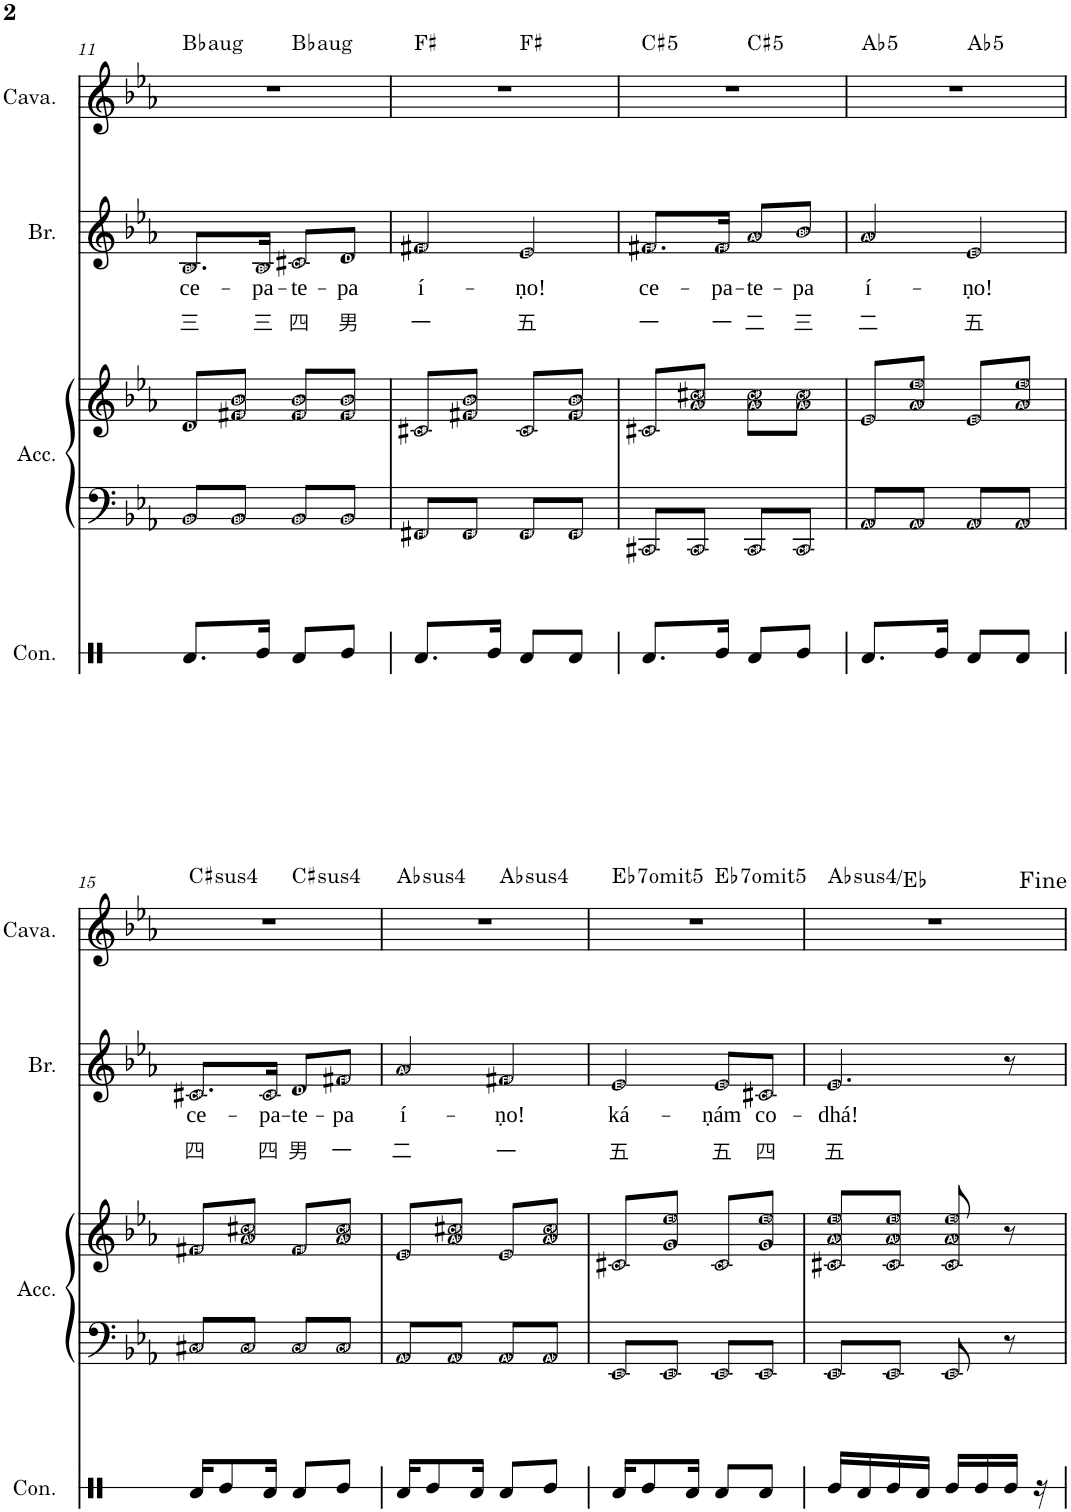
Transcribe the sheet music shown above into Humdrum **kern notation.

**kern	**kern	**kern	**kern	**text	**text	**kern	**harte
*part4	*part3	*part3	*part2	*part2	*part2	*part1	*part1
*staff5	*staff4	*staff3	*staff2	*staff2	*staff2	*staff1	*
*I"Congas	*I"Accordion	*	*I"Brač	*	*	*I"Cavaquinho	*
*I'Con.	*I'Acc.	*	*I'Br.	*	*	*I'Cava.	*
!!LO:PB:g=z
*clefX	*clefF4	*clefG2	*clefG2	*	*	*clefG2	*
*k[]	*k[b-e-a-]	*k[b-e-a-]	*k[b-e-a-]	*	*	*k[b-e-a-]	*
*M2/4	*M2/4	*M2/4	*M2/4	*	*	*M2/4	*
=11	=11	=11	=11	=11	=11	=11	=11
!	!	!	!	!LO:LY:b	!LO:LY:b	!	!LO:H:kt=aug
*	*	*	*	*	*	*^	*
8.Rd/L	8BB-/L	8d/L	8.B-/L	ce-	三	2r	4ryy	Bb:aug
.	8BB-/J	8f#X/ 8b-/J	.	.	.	.	.	.
!	!	!	!	!LO:LY:b	!LO:LY:b	!	!	!
16Re/Jk	.	.	16B-/Jk	-pa-	三	.	.	.
!	!	!	!	!LO:LY:b	!LO:LY:b	!	!	!LO:H:kt=aug
8Rd/L	8BB-/L	8f#/ 8b-/L	8c#X/L	-te-	四	.	4ryy	Bb:aug
!	!	!	!	!LO:LY:b	!LO:LY:b	!	!	!
8Re/J	8BB-/J	8f#/ 8b-/J	8d/J	-pa	男	.	.	.
=12	=12	=12	=12	=12	=12	=12	=12	=12
!	!	!	!	!LO:LY:b	!LO:LY:b	!	!	!
8.Rd/L	8FF#X/L	8c#X/L	4f#X/	í-	一	2r	4ryy	F#:maj
.	8FF#/J	8f#X/ 8b-/J	.	.	.	.	.	.
16Re/Jk	.	.	.	.	.	.	.	.
!	!	!	!	!LO:LY:b	!LO:LY:b	!	!	!
8Rd/L	8FF#/L	8c#/L	4e-/	-ṇo!	五	.	4ryy	F#:maj
8Rd/J	8FF#/J	8f#/ 8b-/J	.	.	.	.	.	.
=13	=13	=13	=13	=13	=13	=13	=13	=13
!	!	!	!	!LO:LY:b	!LO:LY:b	!	!	!LO:H:kt=5
8.Rd/L	8CC#X/L	8c#X/L	8.f#X/L	ce-	一	2r	4ryy	C#:(1,5)
.	8CC#/J	8a-/ 8cc#X/J	.	.	.	.	.	.
!	!	!	!	!LO:LY:b	!LO:LY:b	!	!	!
16Re/Jk	.	.	16f#/Jk	-pa-	一	.	.	.
!	!	!	!	!LO:LY:b	!LO:LY:b	!	!	!LO:H:kt=5
8Rd/L	8CC#/L	8a-\ 8cc#\L	8a-/L	-te-	二	.	4ryy	C#:(1,5)
!	!	!	!	!LO:LY:b	!LO:LY:b	!	!	!
8Re/J	8CC#/J	8a-\ 8cc#\J	8b-/J	-pa	三	.	.	.
=14	=14	=14	=14	=14	=14	=14	=14	=14
!	!	!	!	!LO:LY:b	!LO:LY:b	!	!	!LO:H:kt=5
8.Rd/L	8AA-/L	8e-/L	4a-/	í-	二	2r	4ryy	Ab:(1,5)
.	8AA-/J	8a-/ 8ee-/J	.	.	.	.	.	.
16Re/Jk	.	.	.	.	.	.	.	.
!	!	!	!	!LO:LY:b	!LO:LY:b	!	!	!LO:H:kt=5
8Rd/L	8AA-/L	8e-/L	4e-/	-ṇo!	五	.	4ryy	Ab:(1,5)
8Rd/J	8AA-/J	8a-/ 8ee-/J	.	.	.	.	.	.
!!LO:LB:g=z	!!
=15	=15	=15	=15	=15	=15	=15	=15	=15
!	!	!	!	!LO:LY:b	!LO:LY:b	!	!	!LO:H:kt=4
16Rd/KL	8C#X/L	8f#X/L	8.c#X/L	ce-	四	2r	4ryy	C#:sus4
8Re/	.	.	.	.	.	.	.	.
.	8C#/J	8a-/ 8cc#X/J	.	.	.	.	.	.
!	!	!	!	!LO:LY:b	!LO:LY:b	!	!	!
16Rd/Jk	.	.	16c#/Jk	-pa-	四	.	.	.
!	!	!	!	!LO:LY:b	!LO:LY:b	!	!	!LO:H:kt=4
8Rd/L	8C#/L	8f#/L	8d/L	-te-	男	.	4ryy	C#:sus4
!	!	!	!	!LO:LY:b	!LO:LY:b	!	!	!
8Re/J	8C#/J	8a-/ 8cc#/J	8f#X/J	-pa	一	.	.	.
=16	=16	=16	=16	=16	=16	=16	=16	=16
!	!	!	!	!LO:LY:b	!LO:LY:b	!	!	!LO:H:kt=4
16Rd/KL	8AA-/L	8e-/L	4a-/	í-	二	2r	4ryy	Ab:sus4
8Re/	.	.	.	.	.	.	.	.
.	8AA-/J	8a-/ 8cc#X/J	.	.	.	.	.	.
16Rd/Jk	.	.	.	.	.	.	.	.
!	!	!	!	!LO:LY:b	!LO:LY:b	!	!	!LO:H:kt=4
8Rd/L	8AA-/L	8e-/L	4f#X/	-ṇo!	一	.	4ryy	Ab:sus4
8Re/J	8AA-/J	8a-/ 8cc#/J	.	.	.	.	.	.
=17	=17	=17	=17	=17	=17	=17	=17	=17
!	!	!	!	!LO:LY:b	!LO:LY:b	!	!	!LO:H:kt=7
16Rd/KL	8EE-/L	8c#X/L	4e-/	ká-	五	2r	4ryy	Eb:7(*5)
8Re/	.	.	.	.	.	.	.	.
.	8EE-/J	8g/ 8ee-/J	.	.	.	.	.	.
16Rd/Jk	.	.	.	.	.	.	.	.
!	!	!	!	!LO:LY:b	!LO:LY:b	!	!	!LO:H:kt=7
8Rd/L	8EE-/L	8c#/L	8e-/L	-ṇám	五	.	4ryy	Eb:7(*5)
!	!	!	!	!LO:LY:b	!LO:LY:b	!	!	!
8Rd/J	8EE-/J	8g/ 8ee-/J	8c#X/J	co-	四	.	.	.
=18	=18	=18	=18	=18	=18	=18	=18	=18
!	!	!	!	!LO:LY:b	!LO:LY:b	!	!	!LO:H:kt=4
*	*	*	*	*	*	*v	*v	*
16Re/LL	8EE-/L	8c#X/ 8a-/ 8ee-/L	4.e-/	-dhá!	五	2r	Ab:sus4/5
16Rd/	.	.	.	.	.	.	.
16Re/	8EE-/J	8c#/ 8a-/ 8ee-/J	.	.	.	.	.
16Rd/JJ	.	.	.	.	.	.	.
16Re/LL	8EE-/	8c#/ 8a-/ 8ee-/	.	.	.	.	.
16Re/	.	.	.	.	.	.	.
16Re/JJ	8r	8r	8r	.	.	.	.
16r	.	.	.	.	.	.	.
=	=	=	=	=	=	=	=
*-	*-	*-	*-	*-	*-	*-	*-
